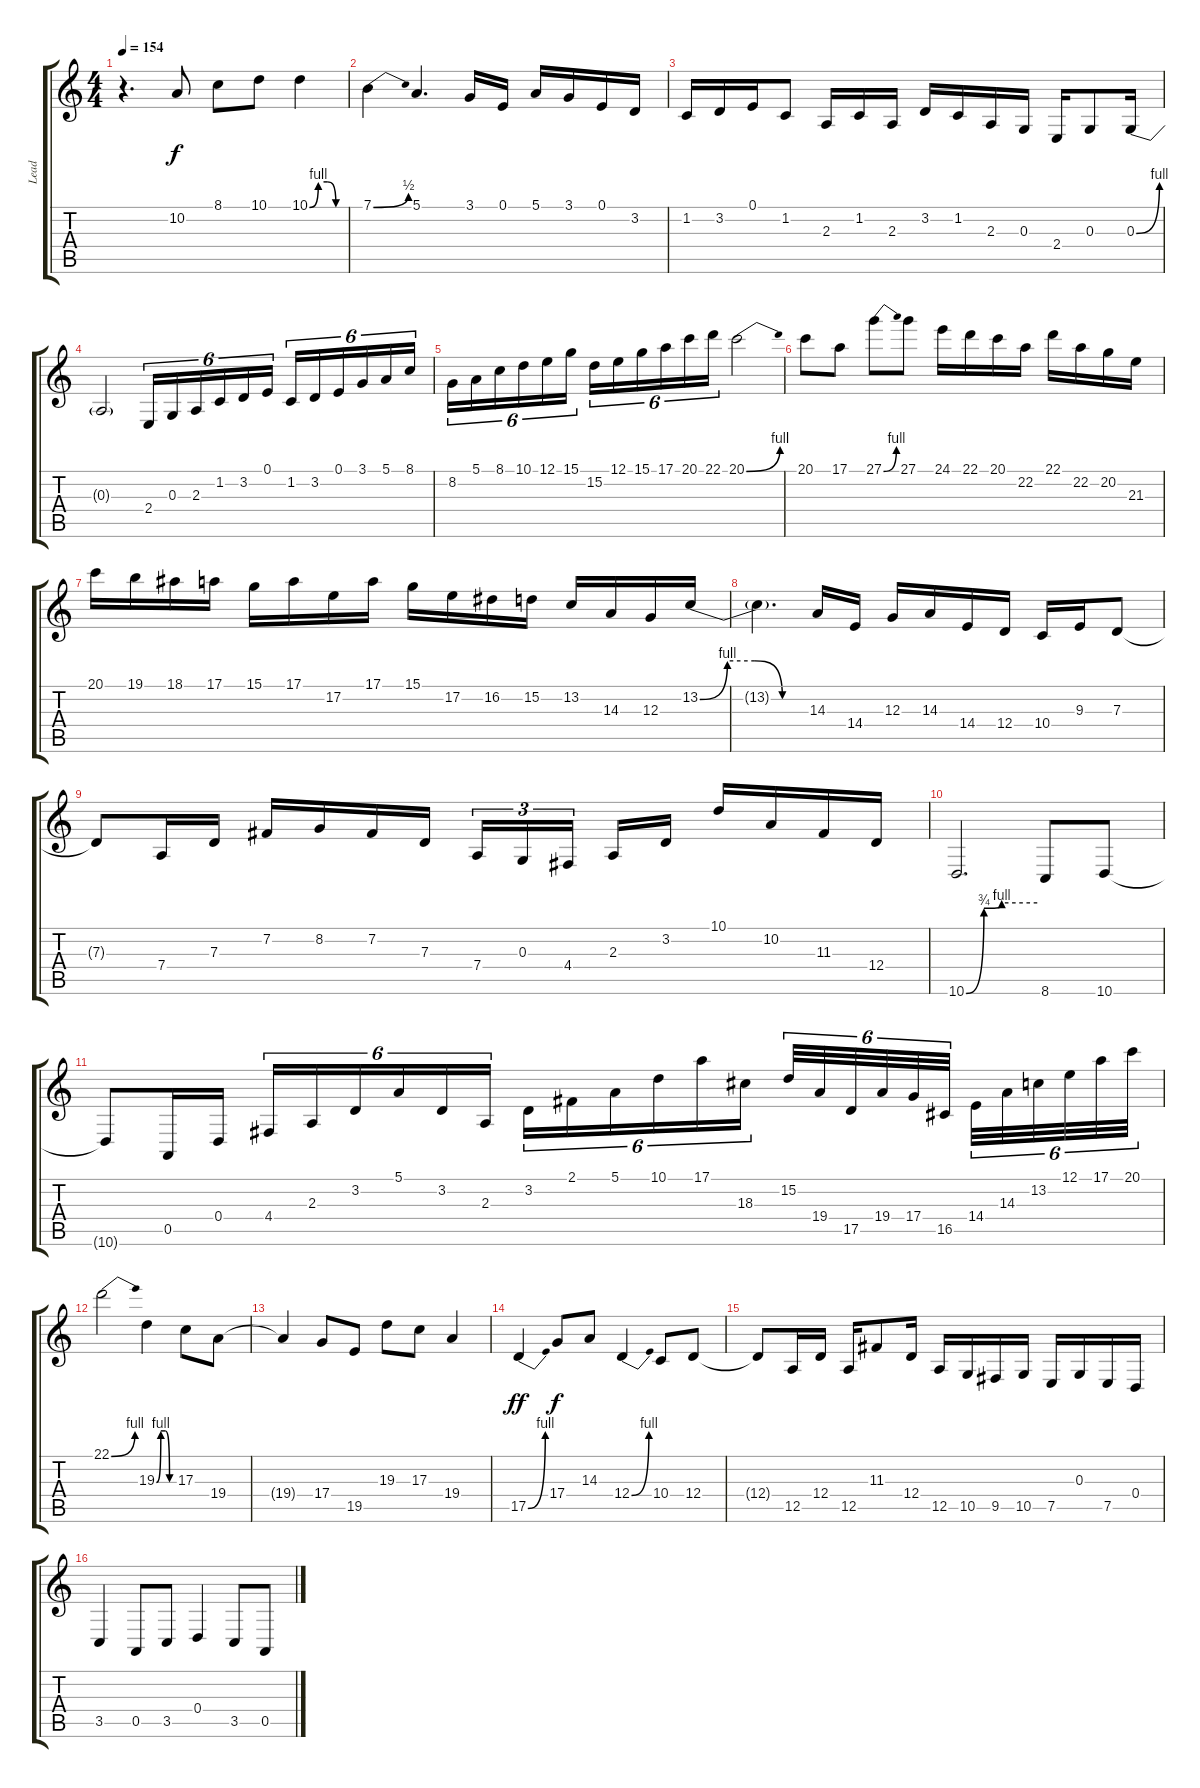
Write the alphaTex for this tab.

\track ("Lead" "Lead") {instrument lead1square}
\staff {score tabs}
\tuning (E4 B3 G3 D3 A2 E2) {hide}
\ts (4 4)
\tempo 154
\clef g2
\ks c
r.4{d dy f} 10.2.8 8.1.8 10.1.8 10.1{be (custom 0 0 15 4 30 4 45 0 60 0)}.4 |
7.1{be (bend 0 0 60 2)}.4 5.1.4{d} 3.1.16 0.1.16 5.1.16 3.1.16 0.1.16 3.2.16 |
1.2.16 3.2.16 0.1.16 1.2.8 2.3.16 1.2.16 2.3.16 3.2.16 1.2.16 2.3.16 0.3.16 2.4.16 0.3.8 0.3{be (bend 0 0 60 4)}.16 |
0.3{t}.2 2.4.16{tu (6 4)} 0.3.16{tu (6 4)} 2.3.16{tu (6 4)} 1.2.16{tu (6 4)} 3.2.16{tu (6 4)} 0.1.16{tu (6 4)} 1.2.16{tu (6 4)} 3.2.16{tu (6 4)} 0.1.16{tu (6 4)} 3.1.16{tu (6 4)} 5.1.16{tu (6 4)} 8.1.16{tu (6 4)} |
8.2.16{tu (6 4)} 5.1.16{tu (6 4)} 8.1.16{tu (6 4)} 10.1.16{tu (6 4)} 12.1.16{tu (6 4)} 15.1.16{tu (6 4)} 15.2.16{tu (6 4)} 12.1.16{tu (6 4)} 15.1.16{tu (6 4)} 17.1.16{tu (6 4)} 20.1.16{tu (6 4)} 22.1.16{tu (6 4)} 20.1{be (bend 0 0 60 4)}.2 |
20.1.8 17.1.8 27.1{be (bend 0 0 60 4)}.8 27.1.8 24.1.16 22.1.16 20.1.16 22.2.16 22.1.16 22.2.16 20.2.16 21.3.16 |
20.1.16 19.1.16 18.1.16 17.1.16 15.1.16 17.1.16 17.2.16 17.1.16 15.1.16 17.2.16 16.2.16 15.2.16 13.2.16 14.3.16 12.3.16 13.2{be (custom 0 0 15 4 30 4 45 0 60 0)}.16 |
13.2{t}.4{d} 14.3.16 14.4.16 12.3.16 14.3.16 14.4.16 12.4.16 10.4.16 9.3.16 7.3.8 |
7.3{t}.8 7.4.16 7.3.16 7.2.16 8.2.16 7.2.16 7.3.16 7.4.16{tu (3 2)} 0.3.16{tu (3 2)} 4.4.16{tu (3 2)} 2.3.16 3.2.16 10.1.16 10.2.16 11.3.16 12.4.16 |
10.6{be (custom 0 0 15 3 30 4 60 4)}.2{d} 8.6.8 10.6.8 |
10.6{t}.8 0.5.16 0.4.16 4.4.16{tu (6 4)} 2.3.16{tu (6 4)} 3.2.16{tu (6 4)} 5.1.16{tu (6 4)} 3.2.16{tu (6 4)} 2.3.16{tu (6 4)} 3.2.16{tu (6 4)} 2.1.16{tu (6 4)} 5.1.16{tu (6 4)} 10.1.16{tu (6 4)} 17.1.16{tu (6 4)} 18.3.16{tu (6 4)} 15.2.32{tu (6 4)} 19.4.32{tu (6 4)} 17.5.32{tu (6 4)} 19.4.32{tu (6 4)} 17.4.32{tu (6 4)} 16.5.32{tu (6 4)} 14.4.32{tu (6 4)} 14.3.32{tu (6 4)} 13.2.32{tu (6 4)} 12.1.32{tu (6 4)} 17.1.32{tu (6 4)} 20.1.32{tu (6 4)} |
22.1{be (bend 0 0 60 4)}.2 19.3{be (custom 0 0 15 4 30 4 45 0 60 0)}.4 17.3.8 19.4.8 |
19.4{t}.4 17.4.8 19.5.8 19.3.8 17.3.8 19.4.4 |
17.5{be (bend 0 0 60 4)}.4{dy ff} 17.4.8{dy f} 14.3.8 12.4{be (bend 0 0 60 4)}.4 10.4.8 12.4.8 |
12.4{t}.8 12.5.16 12.4.16 12.5.16 11.3.8 12.4.16 12.5.16 10.5.16 9.5.16 10.5.16 7.5.16 0.3.16 7.5.16 0.4.16 |
3.5.4 0.5.8 3.5.8 0.4.4 3.5.8 0.5.8
